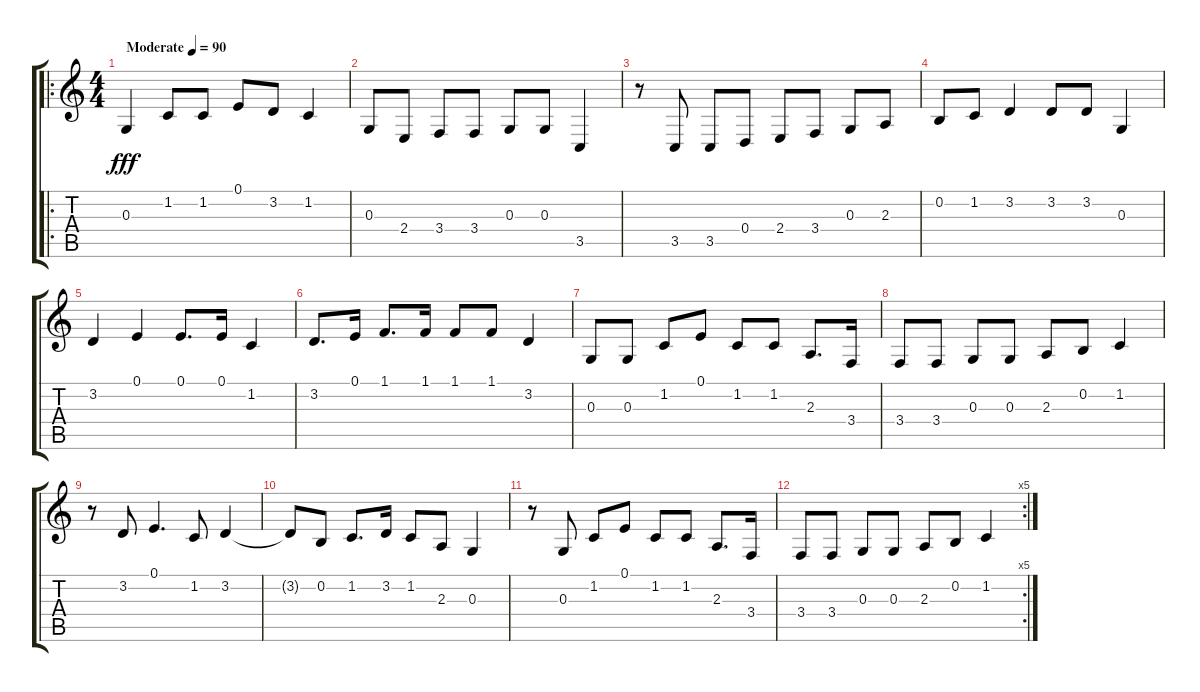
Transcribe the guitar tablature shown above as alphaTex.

\track "" {instrument acousticgrandpiano}
\staff {score tabs}
\tuning (E4 B3 G3 D3 A2 E2) {hide}
\ro
\ts (4 4)
\tempo (90 "Moderate")
\clef g2
\ks c
0.3.4{dy fff instrument acousticgrandpiano} 1.2.8 1.2.8 0.1.8 3.2.8 1.2.4 |
0.3.8 2.4.8 3.4.8 3.4.8 0.3.8 0.3.8 3.5.4 |
r.8 3.5.8 3.5.8 0.4.8 2.4.8 3.4.8 0.3.8 2.3.8 |
0.2.8 1.2.8 3.2.4 3.2.8 3.2.8 0.3.4 |
3.2.4 0.1.4 0.1.8{d} 0.1.16 1.2.4 |
3.2.8{d} 0.1.16 1.1.8{d} 1.1.16 1.1.8 1.1.8 3.2.4 |
0.3.8 0.3.8 1.2.8 0.1.8 1.2.8 1.2.8 2.3.8{d} 3.4.16 |
3.4.8 3.4.8 0.3.8 0.3.8 2.3.8 0.2.8 1.2.4 |
r.8 3.2.8 0.1.4{d} 1.2.8 3.2.4 |
3.2{t}.8 0.2.8 1.2.8{d} 3.2.16 1.2.8 2.3.8 0.3.4 |
r.8 0.3.8 1.2.8 0.1.8 1.2.8 1.2.8 2.3.8{d} 3.4.16 |
\rc 5
3.4.8 3.4.8 0.3.8 0.3.8 2.3.8 0.2.8 1.2.4
